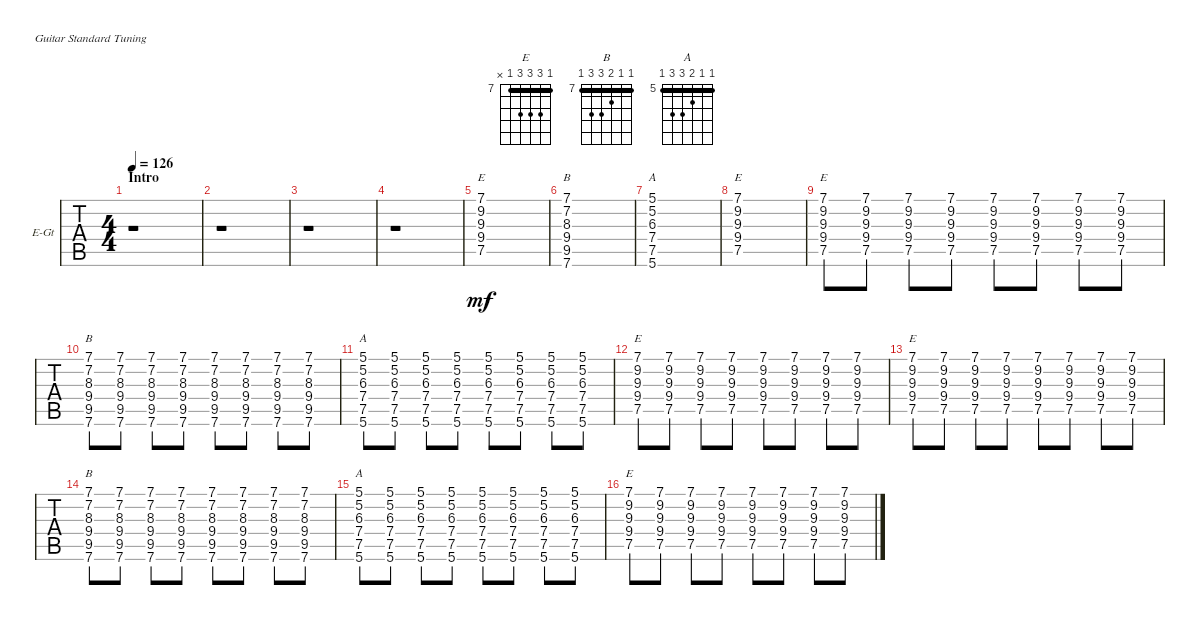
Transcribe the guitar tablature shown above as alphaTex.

\defaultSystemsLayout 4
\bracketExtendMode groupsimilarinstruments
\firstSystemTrackNameOrientation horizontal
\otherSystemsTrackNameOrientation horizontal
\track ("Guitar II" "E-Gt") {instrument distortionguitar}
\staff {tabs}
\tuning (E4 B3 G3 D3 A2 E2)
\chord ("E" 7 9 9 9 7 x) {firstfret 7 showfingering false barre 7}
\chord ("B" 7 7 8 9 9 7) {firstfret 7 showfingering false barre (7 7)}
\chord ("A" 5 5 6 7 7 5) {firstfret 5 showfingering false barre (5 5)}
\ts (4 4)
\section ("" "Intro")
\tempo 126
\clef g2
\ks c
r.1{dy mf instrument distortionguitar} |
r.1 |
r.1 |
r.1 |
(7.5 9.4 9.2 9.3 7.1).1{ch "E"} |
(7.6 9.5 9.4 8.3 7.2 7.1).1{ch "B"} |
(5.6 7.5 7.4 6.3 5.2 5.1).1{ch "A"} |
(7.5 9.4 9.2 9.3 7.1).1{ch "E"} |
(7.5 9.4 9.2 9.3 7.1).8{ch "E"} (7.5 9.4 9.2 9.3 7.1).8 (7.5 9.4 9.2 9.3 7.1).8 (7.5 9.4 9.2 9.3 7.1).8 (7.5 9.4 9.2 9.3 7.1).8 (7.5 9.4 9.2 9.3 7.1).8 (7.5 9.4 9.2 9.3 7.1).8 (7.5 9.4 9.2 9.3 7.1).8 |
(7.6 9.5 9.4 8.3 7.2 7.1).8{ch "B"} (7.6 9.5 9.4 8.3 7.2 7.1).8 (7.6 9.5 9.4 8.3 7.2 7.1).8 (7.6 9.5 9.4 8.3 7.2 7.1).8 (7.6 9.5 9.4 8.3 7.2 7.1).8 (7.6 9.5 9.4 8.3 7.2 7.1).8 (7.6 9.5 9.4 8.3 7.2 7.1).8 (7.6 9.5 9.4 8.3 7.2 7.1).8 |
(5.6 7.5 7.4 6.3 5.2 5.1).8{ch "A"} (5.6 7.5 7.4 6.3 5.2 5.1).8 (5.6 7.5 7.4 6.3 5.2 5.1).8 (5.6 7.5 7.4 6.3 5.2 5.1).8 (5.6 7.5 7.4 6.3 5.2 5.1).8 (5.6 7.5 7.4 6.3 5.2 5.1).8 (5.6 7.5 7.4 6.3 5.2 5.1).8 (5.6 7.5 7.4 6.3 5.2 5.1).8 |
(7.5 9.4 9.2 9.3 7.1).8{ch "E"} (7.5 9.4 9.2 9.3 7.1).8 (7.5 9.4 9.2 9.3 7.1).8 (7.5 9.4 9.2 9.3 7.1).8 (7.5 9.4 9.2 9.3 7.1).8 (7.5 9.4 9.2 9.3 7.1).8 (7.5 9.4 9.2 9.3 7.1).8 (7.5 9.4 9.2 9.3 7.1).8 |
(7.5 9.4 9.2 9.3 7.1).8{ch "E"} (7.5 9.4 9.2 9.3 7.1).8 (7.5 9.4 9.2 9.3 7.1).8 (7.5 9.4 9.2 9.3 7.1).8 (7.5 9.4 9.2 9.3 7.1).8 (7.5 9.4 9.2 9.3 7.1).8 (7.5 9.4 9.2 9.3 7.1).8 (7.5 9.4 9.2 9.3 7.1).8 |
(7.6 9.5 9.4 8.3 7.2 7.1).8{ch "B"} (7.6 9.5 9.4 8.3 7.2 7.1).8 (7.6 9.5 9.4 8.3 7.2 7.1).8 (7.6 9.5 9.4 8.3 7.2 7.1).8 (7.6 9.5 9.4 8.3 7.2 7.1).8 (7.6 9.5 9.4 8.3 7.2 7.1).8 (7.6 9.5 9.4 8.3 7.2 7.1).8 (7.6 9.5 9.4 8.3 7.2 7.1).8 |
(5.6 7.5 7.4 6.3 5.2 5.1).8{ch "A"} (5.6 7.5 7.4 6.3 5.2 5.1).8 (5.6 7.5 7.4 6.3 5.2 5.1).8 (5.6 7.5 7.4 6.3 5.2 5.1).8 (5.6 7.5 7.4 6.3 5.2 5.1).8 (5.6 7.5 7.4 6.3 5.2 5.1).8 (5.6 7.5 7.4 6.3 5.2 5.1).8 (5.6 7.5 7.4 6.3 5.2 5.1).8 |
(7.5 9.4 9.2 9.3 7.1).8{ch "E"} (7.5 9.4 9.2 9.3 7.1).8 (7.5 9.4 9.2 9.3 7.1).8 (7.5 9.4 9.2 9.3 7.1).8 (7.5 9.4 9.2 9.3 7.1).8 (7.5 9.4 9.2 9.3 7.1).8 (7.5 9.4 9.2 9.3 7.1).8 (7.5 9.4 9.2 9.3 7.1).8
